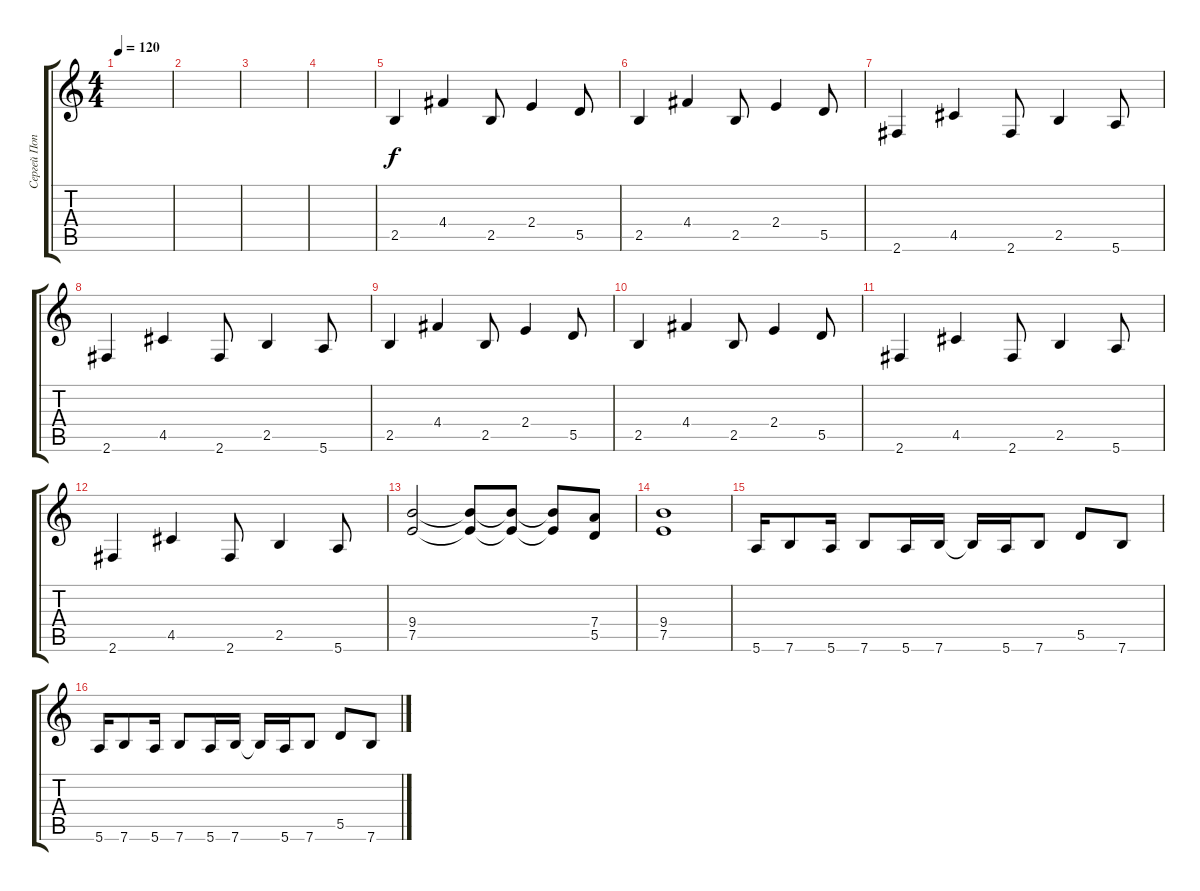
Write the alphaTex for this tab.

\track ("Сергей Попов" "Сергей Поп") {instrument overdrivenguitar}
\staff {score tabs}
\tuning (E4 B3 G3 D3 A2 E2) {hide}
\ts (4 4)
\tempo 120
\clef g2
\ks c
|
|
|
|
2.5.4 4.4.4 2.5.8 2.4.4 5.5.8 |
2.5.4 4.4.4 2.5.8 2.4.4 5.5.8 |
2.6.4 4.5.4 2.6.8 2.5.4 5.6.8 |
2.6.4 4.5.4 2.6.8 2.5.4 5.6.8 |
2.5.4 4.4.4 2.5.8 2.4.4 5.5.8 |
2.5.4 4.4.4 2.5.8 2.4.4 5.5.8 |
2.6.4 4.5.4 2.6.8 2.5.4 5.6.8 |
2.6.4 4.5.4 2.6.8 2.5.4 5.6.8 |
(9.4 7.5).2 (9.4{t} 7.5{t}).8 (9.4{t} 7.5{t}).8 (9.4{t} 7.5{t}).8 (7.4 5.5).8 |
(9.4 7.5).1 |
5.6.16 7.6.8 5.6.16 7.6.8 5.6.16 7.6.16 7.6{t}.16 5.6.16 7.6.8 5.5.8 7.6.8 |
5.6.16 7.6.8 5.6.16 7.6.8 5.6.16 7.6.16 7.6{t}.16 5.6.16 7.6.8 5.5.8 7.6.8
